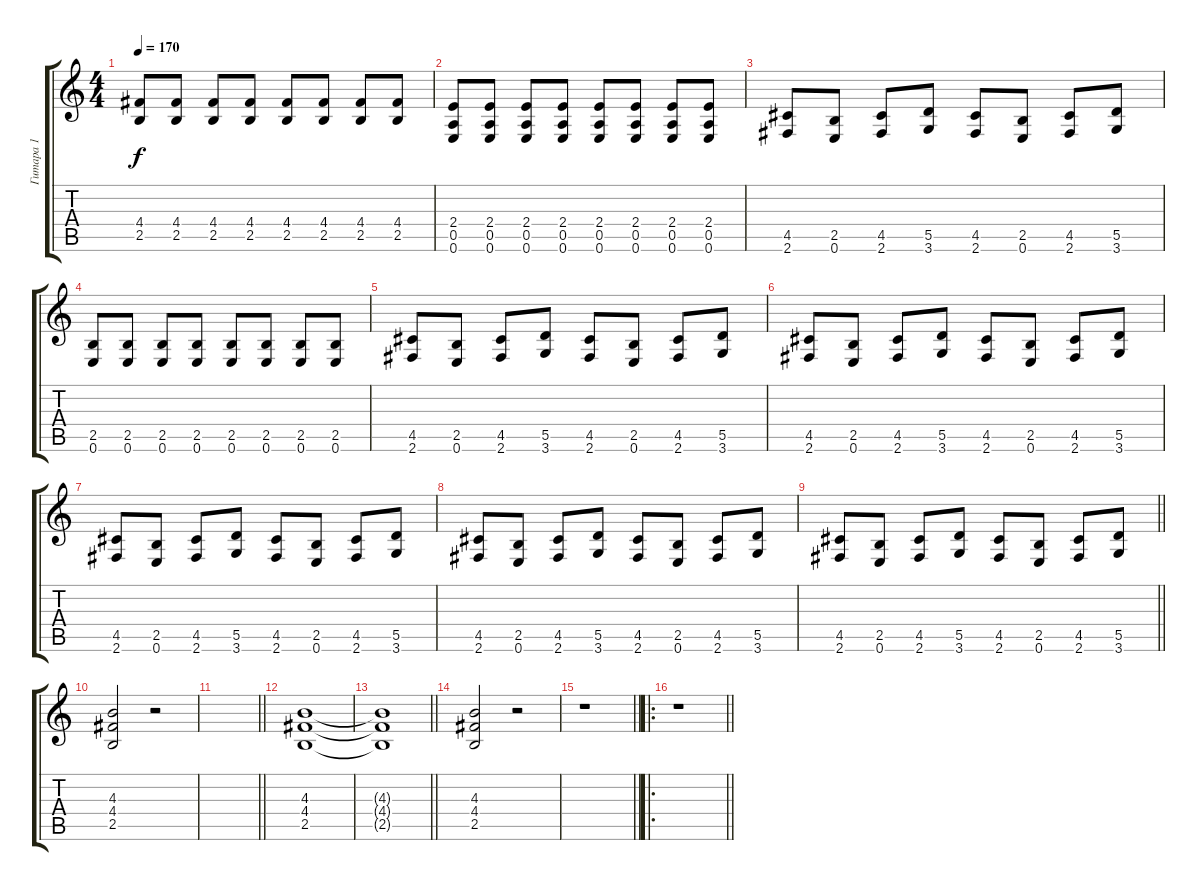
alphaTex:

\track ("Гитара 1" "Гитара 1") {instrument distortionguitar}
\staff {score tabs}
\tuning (E4 B3 G3 D3 A2 E2) {hide}
\ts (4 4)
\tempo 170
\clef g2
\ks c
(4.4 2.5).8{dy f} (4.4 2.5).8 (4.4 2.5).8 (4.4 2.5).8 (4.4 2.5).8 (4.4 2.5).8 (4.4 2.5).8 (4.4 2.5).8 |
(2.4 0.5 0.6).8 (2.4 0.5 0.6).8 (2.4 0.5 0.6).8 (2.4 0.5 0.6).8 (2.4 0.5 0.6).8 (2.4 0.5 0.6).8 (2.4 0.5 0.6).8 (2.4 0.5 0.6).8 |
(4.5 2.6).8 (2.5 0.6).8 (4.5 2.6).8 (5.5 3.6).8 (4.5 2.6).8 (2.5 0.6).8 (4.5 2.6).8 (5.5 3.6).8 |
(2.5 0.6).8 (2.5 0.6).8 (2.5 0.6).8 (2.5 0.6).8 (2.5 0.6).8 (2.5 0.6).8 (2.5 0.6).8 (2.5 0.6).8 |
(4.5 2.6).8 (2.5 0.6).8 (4.5 2.6).8 (5.5 3.6).8 (4.5 2.6).8 (2.5 0.6).8 (4.5 2.6).8 (5.5 3.6).8 |
(4.5 2.6).8 (2.5 0.6).8 (4.5 2.6).8 (5.5 3.6).8 (4.5 2.6).8 (2.5 0.6).8 (4.5 2.6).8 (5.5 3.6).8 |
(4.5 2.6).8 (2.5 0.6).8 (4.5 2.6).8 (5.5 3.6).8 (4.5 2.6).8 (2.5 0.6).8 (4.5 2.6).8 (5.5 3.6).8 |
(4.5 2.6).8 (2.5 0.6).8 (4.5 2.6).8 (5.5 3.6).8 (4.5 2.6).8 (2.5 0.6).8 (4.5 2.6).8 (5.5 3.6).8 |
\barLineRight lightlight
(4.5 2.6).8 (2.5 0.6).8 (4.5 2.6).8 (5.5 3.6).8 (4.5 2.6).8 (2.5 0.6).8 (4.5 2.6).8 (5.5 3.6).8 |
(4.3 4.4 2.5).2 r.2 |
\barLineRight lightlight
|
(4.3 4.4 2.5).1 |
\barLineRight lightlight
(4.3{t} 4.4{t} 2.5{t}).1 |
(4.3 4.4 2.5).2 r.2 |
\barLineRight lightlight
r.1 |
\ro
\barLineRight lightlight
r.1
